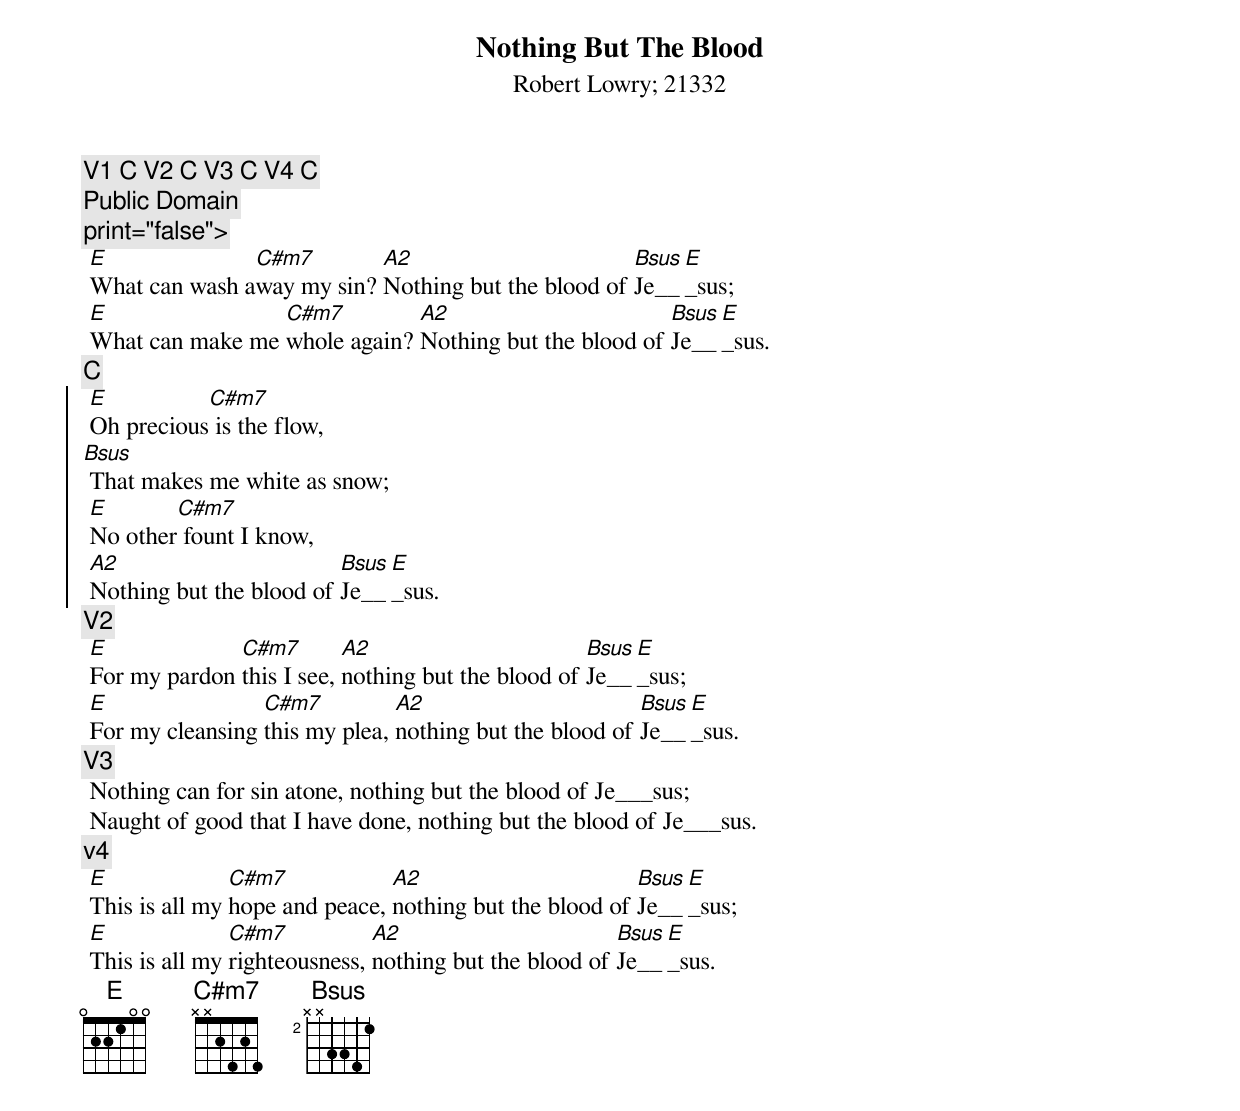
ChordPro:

{title:Nothing But The Blood}
{subtitle:Robert Lowry}
{subtitle:21332}
{comment:V1 C V2 C V3 C V4 C}
{comment:Public Domain}
{comment:print="false">}
 [E]What can wash a[C#m7]way my sin? [A2]Nothing but the blood of [Bsus]Je__[E]_sus;
 [E]What can make me [C#m7]whole again? [A2]Nothing but the blood of [Bsus]Je__[E]_sus.
{comment:C}
{soc}
 [E]Oh precious[C#m7] is the flow,
[Bsus] That makes me white as snow;
 [E]No other[C#m7] fount I know,
 [A2]Nothing but the blood of [Bsus]Je__[E]_sus.
{eoc}
{comment:V2}
 [E]For my pardon [C#m7]this I see, [A2]nothing but the blood of [Bsus]Je__[E]_sus;
 [E]For my cleansing [C#m7]this my plea, [A2]nothing but the blood of [Bsus]Je__[E]_sus.
{comment:V3}
 Nothing can for sin atone, nothing but the blood of Je___sus;
 Naught of good that I have done, nothing but the blood of Je___sus.
{comment:v4}
 [E]This is all my [C#m7]hope and peace, [A2]nothing but the blood of [Bsus]Je__[E]_sus;
 [E]This is all my [C#m7]righteousness, [A2]nothing but the blood of [Bsus]Je__[E]_sus.
